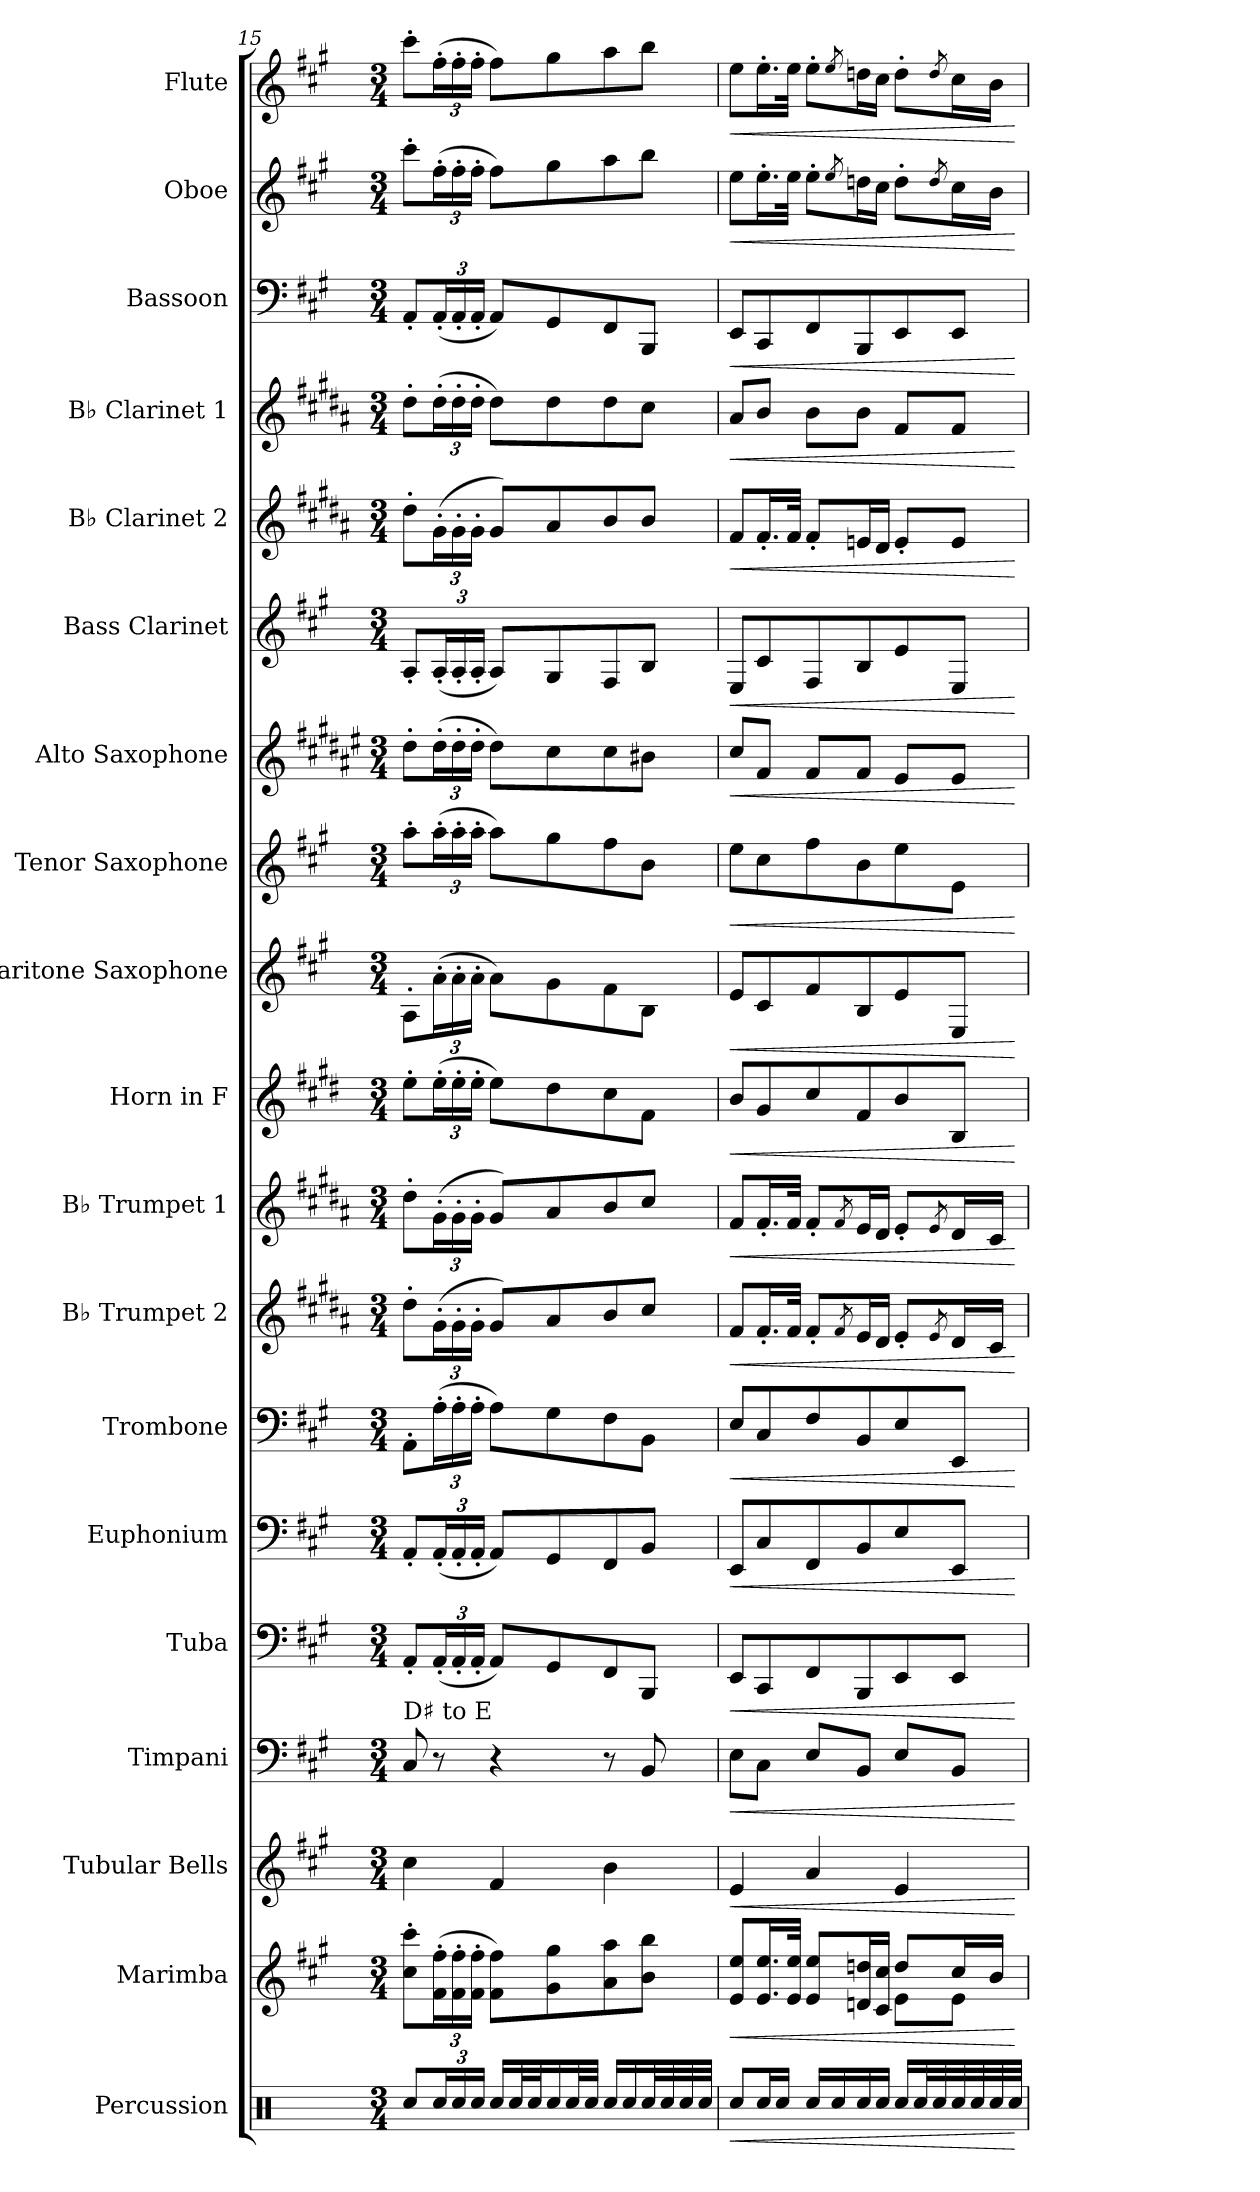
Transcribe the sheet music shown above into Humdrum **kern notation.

**kern	**dynam	**kern	**dynam	**kern	**dynam	**kern	**dynam	**kern	**dynam	**kern	**dynam	**kern	**dynam	**kern	**dynam	**kern	**dynam	**kern	**dynam	**kern	**dynam	**kern	**dynam	**kern	**dynam	**kern	**dynam	**kern	**dynam	**kern	**dynam	**kern	**dynam	**kern	**dynam	**kern	**dynam
*part19	*part19	*part18	*part18	*part17	*part17	*part16	*part16	*part15	*part15	*part14	*part14	*part13	*part13	*part12	*part12	*part11	*part11	*part10	*part10	*part9	*part9	*part8	*part8	*part7	*part7	*part6	*part6	*part5	*part5	*part4	*part4	*part3	*part3	*part2	*part2	*part1	*part1
*staff19	*staff19	*staff18	*staff18	*staff17	*staff17	*staff16	*staff16	*staff15	*staff15	*staff14	*staff14	*staff13	*staff13	*staff12	*staff12	*staff11	*staff11	*staff10	*staff10	*staff9	*staff9	*staff8	*staff8	*staff7	*staff7	*staff6	*staff6	*staff5	*staff5	*staff4	*staff4	*staff3	*staff3	*staff2	*staff2	*staff1	*staff1
*I"Percussion	*	*I"Marimba	*	*I"Tubular Bells	*	*I"Timpani	*	*I"Tuba	*	*I"Euphonium	*	*I"Trombone	*	*I"B♭ Trumpet 2	*	*I"B♭ Trumpet 1	*	*I"Horn in F	*	*I"Baritone Saxophone	*	*I"Tenor Saxophone	*	*I"Alto Saxophone	*	*I"Bass Clarinet	*	*I"B♭ Clarinet 2	*	*I"B♭ Clarinet 1	*	*I"Bassoon	*	*I"Oboe	*	*I"Flute	*
*I'Perc.	*	*I'Mrm.	*	*I'T.B.	*	*I'Timp.	*	*I'Tba.	*	*I'Euph.	*	*I'Tbn.	*	*I'B♭ Tpt. 2	*	*I'B♭ Tpt. 1	*	*	*	*I'Bar. Sax.	*	*I'T. Sax.	*	*I'A. Sax.	*	*I'B. Cl.	*	*I'B♭ Cl. 2	*	*I'B♭ Cl. 1	*	*I'Bsn.	*	*I'Ob.	*	*I'Fl.	*
*clefX	*	*clefG2	*	*clefG2	*	*clefF4	*	*clefF4	*	*clefF4	*	*clefF4	*	*clefG2	*	*clefG2	*	*clefG2	*	*clefG2	*	*clefG2	*	*clefG2	*	*clefG2	*	*clefG2	*	*clefG2	*	*clefF4	*	*clefG2	*	*clefG2	*
*	*	*	*	*	*	*	*	*	*	*	*	*	*	*ITrd1c2	*	*ITrd1c2	*	*ITrd4c7	*	*ITrd12c21	*	*ITrd8c14	*	*ITrd5c9	*	*ITrd8c14	*	*ITrd1c2	*	*ITrd1c2	*	*	*	*	*	*	*
*k[]	*	*k[f#c#g#]	*	*k[f#c#g#]	*	*k[f#c#g#]	*	*k[f#c#g#]	*	*k[f#c#g#]	*	*k[f#c#g#]	*	*k[f#c#g#]	*	*k[f#c#g#]	*	*k[f#c#g#]	*	*k[f#c#g#]	*	*k[f#c#g#]	*	*k[f#c#g#]	*	*k[f#c#g#]	*	*k[f#c#g#]	*	*k[f#c#g#]	*	*k[f#c#g#]	*	*k[f#c#g#]	*	*k[f#c#g#]	*
*M3/4	*	*M3/4	*	*M3/4	*	*M3/4	*	*M3/4	*	*M3/4	*	*M3/4	*	*M3/4	*	*M3/4	*	*M3/4	*	*M3/4	*	*M3/4	*	*M3/4	*	*M3/4	*	*M3/4	*	*M3/4	*	*M3/4	*	*M3/4	*	*M3/4	*
=15	=15	=15	=15	=15	=15	=15	=15	=15	=15	=15	=15	=15	=15	=15	=15	=15	=15	=15	=15	=15	=15	=15	=15	=15	=15	=15	=15	=15	=15	=15	=15	=15	=15	=15	=15	=15	=15
!	!	!	!	!	!	!LO:TX:a:t=D♯ to E	!	!	!	!	!	!	!	!	!	!	!	!	!	!	!	!	!	!	!	!	!	!	!	!	!	!	!	!	!	!	!
8Rcc/L	.	8cc#\' 8ccc#\'L	.	4cc#\	.	8C#/	.	8AA'/L	.	8AA'/L	.	8AA'\L	.	8cc#'\L	.	8cc#'\L	.	8a'\L	.	8AA'\L	.	8a'\L	.	8f#'\L	.	8AA'/L	.	8cc#'\L	.	8cc#'\L	.	8AA'/L	.	8ccc#'\L	.	8ccc#'\L	.
*Xbrackettup	*	*Xbrackettup	*	*	*	*	*	*Xbrackettup	*	*Xbrackettup	*	*Xbrackettup	*	*Xbrackettup	*	*Xbrackettup	*	*Xbrackettup	*	*Xbrackettup	*	*Xbrackettup	*	*Xbrackettup	*	*Xbrackettup	*	*Xbrackettup	*	*Xbrackettup	*	*Xbrackettup	*	*Xbrackettup	*	*Xbrackettup	*
24Rcc/L	.	(>24f#\' 24ff#\'L	.	.	.	8r	.	(<24AA'/L	.	(<24AA'/L	.	(>24A'\L	.	(>24f#'\L	.	(>24f#'\L	.	(>24a'\L	.	(>24A'\L	.	(>24a'\L	.	(>24f#'\L	.	(<24AA'/L	.	(>24f#'\L	.	(>24cc#'\L	.	(<24AA'/L	.	(>24ff#'\L	.	(>24ff#'\L	.
24Rcc/	.	24f#\' 24ff#\'	.	.	.	.	.	24AA'/	.	24AA'/	.	24A'\	.	24f#'\	.	24f#'\	.	24a'\	.	24A'\	.	24a'\	.	24f#'\	.	24AA'/	.	24f#'\	.	24cc#'\	.	24AA'/	.	24ff#'\	.	24ff#'\	.
24Rcc/JJ	.	24f#\' 24ff#\'JJ	.	.	.	.	.	24AA'/JJ	.	24AA'/JJ	.	24A'\JJ	.	24f#'\JJ	.	24f#'\JJ	.	24a'\JJ	.	24A'\JJ	.	24a'\JJ	.	24f#'\JJ	.	24AA'/JJ	.	24f#'\JJ	.	24cc#'\JJ	.	24AA'/JJ	.	24ff#'\JJ	.	24ff#'\JJ	.
16Rcc/LL	.	8f#\ 8ff#\L)	.	4f#/	.	4r	.	8AA/L)	.	8AA/L)	.	8A\L)	.	8f#/L)	.	8f#/L)	.	8a\L)	.	8A\L)	.	8a\L)	.	8f#\L)	.	8AA/L)	.	8f#/L)	.	8cc#\L)	.	8AA/L)	.	8ff#\L)	.	8ff#\L)	.
32Rcc/L	.	.	.	.	.	.	.	.	.	.	.	.	.	.	.	.	.	.	.	.	.	.	.	.	.	.	.	.	.	.	.	.	.	.	.	.	.
32Rcc/J	.	.	.	.	.	.	.	.	.	.	.	.	.	.	.	.	.	.	.	.	.	.	.	.	.	.	.	.	.	.	.	.	.	.	.	.	.
16Rcc/	.	8g#\ 8gg#\	.	.	.	.	.	8GG#/	.	8GG#/	.	8G#\	.	8g#/	.	8g#/	.	8g#\	.	8G#\	.	8g#\	.	8e\	.	8GG#/	.	8g#/	.	8cc#\	.	8GG#/	.	8gg#\	.	8gg#\	.
32Rcc/L	.	.	.	.	.	.	.	.	.	.	.	.	.	.	.	.	.	.	.	.	.	.	.	.	.	.	.	.	.	.	.	.	.	.	.	.	.
32Rcc/JJJ	.	.	.	.	.	.	.	.	.	.	.	.	.	.	.	.	.	.	.	.	.	.	.	.	.	.	.	.	.	.	.	.	.	.	.	.	.
16Rcc/LL	.	8a\ 8aa\	.	4b\	.	8r	.	8FF#/	.	8FF#/	.	8F#\	.	8a/	.	8a/	.	8f#\	.	8F#\	.	8f#\	.	8e\	.	8FF#/	.	8a/	.	8cc#\	.	8FF#/	.	8aa\	.	8aa\	.
16Rcc/	.	.	.	.	.	.	.	.	.	.	.	.	.	.	.	.	.	.	.	.	.	.	.	.	.	.	.	.	.	.	.	.	.	.	.	.	.
32Rcc/L	.	8b\ 8bb\J	.	.	.	8BB/	.	8BBB/J	.	8BB/J	.	8BB\J	.	8b/J	.	8b/J	.	8B\J	.	8BB\J	.	8B\J	.	8d#X\J	.	8BB/J	.	8a/J	.	8b\J	.	8BBB/J	.	8bb\J	.	8bb\J	.
32Rcc/	.	.	.	.	.	.	.	.	.	.	.	.	.	.	.	.	.	.	.	.	.	.	.	.	.	.	.	.	.	.	.	.	.	.	.	.	.
32Rcc/	.	.	.	.	.	.	.	.	.	.	.	.	.	.	.	.	.	.	.	.	.	.	.	.	.	.	.	.	.	.	.	.	.	.	.	.	.
32Rcc/JJJ	.	.	.	.	.	.	.	.	.	.	.	.	.	.	.	.	.	.	.	.	.	.	.	.	.	.	.	.	.	.	.	.	.	.	.	.	.
=16	=16	=16	=16	=16	=16	=16	=16	=16	=16	=16	=16	=16	=16	=16	=16	=16	=16	=16	=16	=16	=16	=16	=16	=16	=16	=16	=16	=16	=16	=16	=16	=16	=16	=16	=16	=16	=16
!	!LO:HP:b	!	!LO:HP:b	!	!LO:HP:b	!	!LO:HP:b	!	!LO:HP:b	!	!LO:HP:b	!	!LO:HP:b	!	!LO:HP:b	!	!LO:HP:b	!	!LO:HP:b	!	!LO:HP:b	!	!LO:HP:b	!	!LO:HP:b	!	!LO:HP:b	!	!LO:HP:b	!	!LO:HP:b	!	!LO:HP:b	!	!LO:HP:b	!	!LO:HP:b
*	*	*^	*	*	*	*	*	*	*	*	*	*	*	*	*	*	*	*	*	*	*	*	*	*	*	*	*	*	*	*	*	*	*	*	*	*	*
8Rcc/L	<	8e/ 8ee/L	2ryy	<	4e/	<	8E\L	<	8EE/L	<	8EE/L	<	8E/L	<	8e/L	<	8e/L	<	8e/L	<	8E/L	<	8e\L	<	8e/L	<	8EE/L	<	8e/L	<	8g#/L	<	8EE/L	<	8ee\L	<	8ee\L	<
16Rcc/L	.	16.e/ 16.ee/L	.	.	.	.	8C#\J	.	8CC#/	.	8C#/	.	8C#/	.	16.e'/L	.	16.e'/L	.	8c#/	.	8C#/	.	8c#\	.	8A/J	.	8C#/	.	16.e'/L	.	8a/J	.	8CC#/	.	16.ee'\L	.	16.ee'\L	.
16Rcc/JJ	.	.	.	.	.	.	.	.	.	.	.	.	.	.	.	.	.	.	.	.	.	.	.	.	.	.	.	.	.	.	.	.	.	.	.	.	.	.
.	.	32e/ 32ee/JJk	.	.	.	.	.	.	.	.	.	.	.	.	32e/JJk	.	32e/JJk	.	.	.	.	.	.	.	.	.	.	.	32e/JJk	.	.	.	.	.	32ee\JJk	.	32ee\JJk	.
16Rcc/LL	.	8e/ 8ee/L	.	.	4a/	.	8E/L	.	8FF#/	.	8FF#/	.	8F#/	.	8e'/L	.	8e'/L	.	8f#/	.	8F#/	.	8f#\	.	8A/L	.	8FF#/	.	8e'/L	.	8a\L	.	8FF#/	.	8ee'\L	.	8ee'\L	.
16Rcc/	.	.	.	.	.	.	.	.	.	.	.	.	.	.	.	.	.	.	.	.	.	.	.	.	.	.	.	.	.	.	.	.	.	.	.	.	.	.
.	.	.	.	.	.	.	.	.	.	.	.	.	.	.	8qe/	.	8qe/	.	.	.	.	.	.	.	.	.	.	.	.	.	.	.	.	.	8qee/	.	8qee/	.
16Rcc/	.	16dn/ 16ddn/L	.	.	.	.	8BB/J	.	8BBB/	.	8BB/	.	8BB/	.	16d/L	.	16d/L	.	8B/	.	8BB/	.	8B\	.	8A/J	.	8BB/	.	16dn/L	.	8a\J	.	8BBB/	.	16ddn\L	.	16ddn\L	.
16Rcc/JJ	.	16c#/ 16cc#/JJ	.	.	.	.	.	.	.	.	.	.	.	.	16c#/JJ	.	16c#/JJ	.	.	.	.	.	.	.	.	.	.	.	16c#/JJ	.	.	.	.	.	16cc#\JJ	.	16cc#\JJ	.
16Rcc/LL	.	8dd/L	8e\L	.	4e/	.	8E/L	.	8EE/	.	8E/	.	8E/	.	8d'/L	.	8d'/L	.	8e/	.	8E/	.	8e\	.	8G#/L	.	8E/	.	8d'/L	.	8e/L	.	8EE/	.	8dd'\L	.	8dd'\L	.
32Rcc/L	.	.	.	.	.	.	.	.	.	.	.	.	.	.	.	.	.	.	.	.	.	.	.	.	.	.	.	.	.	.	.	.	.	.	.	.	.	.
32Rcc/	.	.	.	.	.	.	.	.	.	.	.	.	.	.	.	.	.	.	.	.	.	.	.	.	.	.	.	.	.	.	.	.	.	.	.	.	.	.
.	.	.	.	.	.	.	.	.	.	.	.	.	.	.	8qd/	.	8qd/	.	.	.	.	.	.	.	.	.	.	.	.	.	.	.	.	.	8qdd/	.	8qdd/	.
32Rcc/	.	16cc#/L	8e\J	.	.	.	8BB/J	.	8EE/J	.	8EE/J	.	8EE/J	.	16c#/L	.	16c#/L	.	8E/J	.	8EE/J	.	8E\J	.	8G#/J	.	8EE/J	.	8d/J	.	8e/J	.	8EE/J	.	16cc#\L	.	16cc#\L	.
32Rcc/	.	.	.	.	.	.	.	.	.	.	.	.	.	.	.	.	.	.	.	.	.	.	.	.	.	.	.	.	.	.	.	.	.	.	.	.	.	.
32Rcc/	.	16b/JJ	.	.	.	.	.	.	.	.	.	.	.	.	16B/JJ	.	16B/JJ	.	.	.	.	.	.	.	.	.	.	.	.	.	.	.	.	.	16b\JJ	.	16b\JJ	.
32Rcc/JJJ	.	.	.	.	.	.	.	.	.	.	.	.	.	.	.	.	.	.	.	.	.	.	.	.	.	.	.	.	.	.	.	.	.	.	.	.	.	.
*	*	*v	*v	*	*	*	*	*	*	*	*	*	*	*	*	*	*	*	*	*	*	*	*	*	*	*	*	*	*	*	*	*	*	*	*	*	*	*
.	[	.	[	.	[	.	[	.	[	.	[	.	[	.	[	.	[	.	[	.	[	.	[	.	[	.	[	.	[	.	[	.	[	.	[	.	[
=	=	=	=	=	=	=	=	=	=	=	=	=	=	=	=	=	=	=	=	=	=	=	=	=	=	=	=	=	=	=	=	=	=	=	=	=	=
*-	*-	*-	*-	*-	*-	*-	*-	*-	*-	*-	*-	*-	*-	*-	*-	*-	*-	*-	*-	*-	*-	*-	*-	*-	*-	*-	*-	*-	*-	*-	*-	*-	*-	*-	*-	*-	*-
